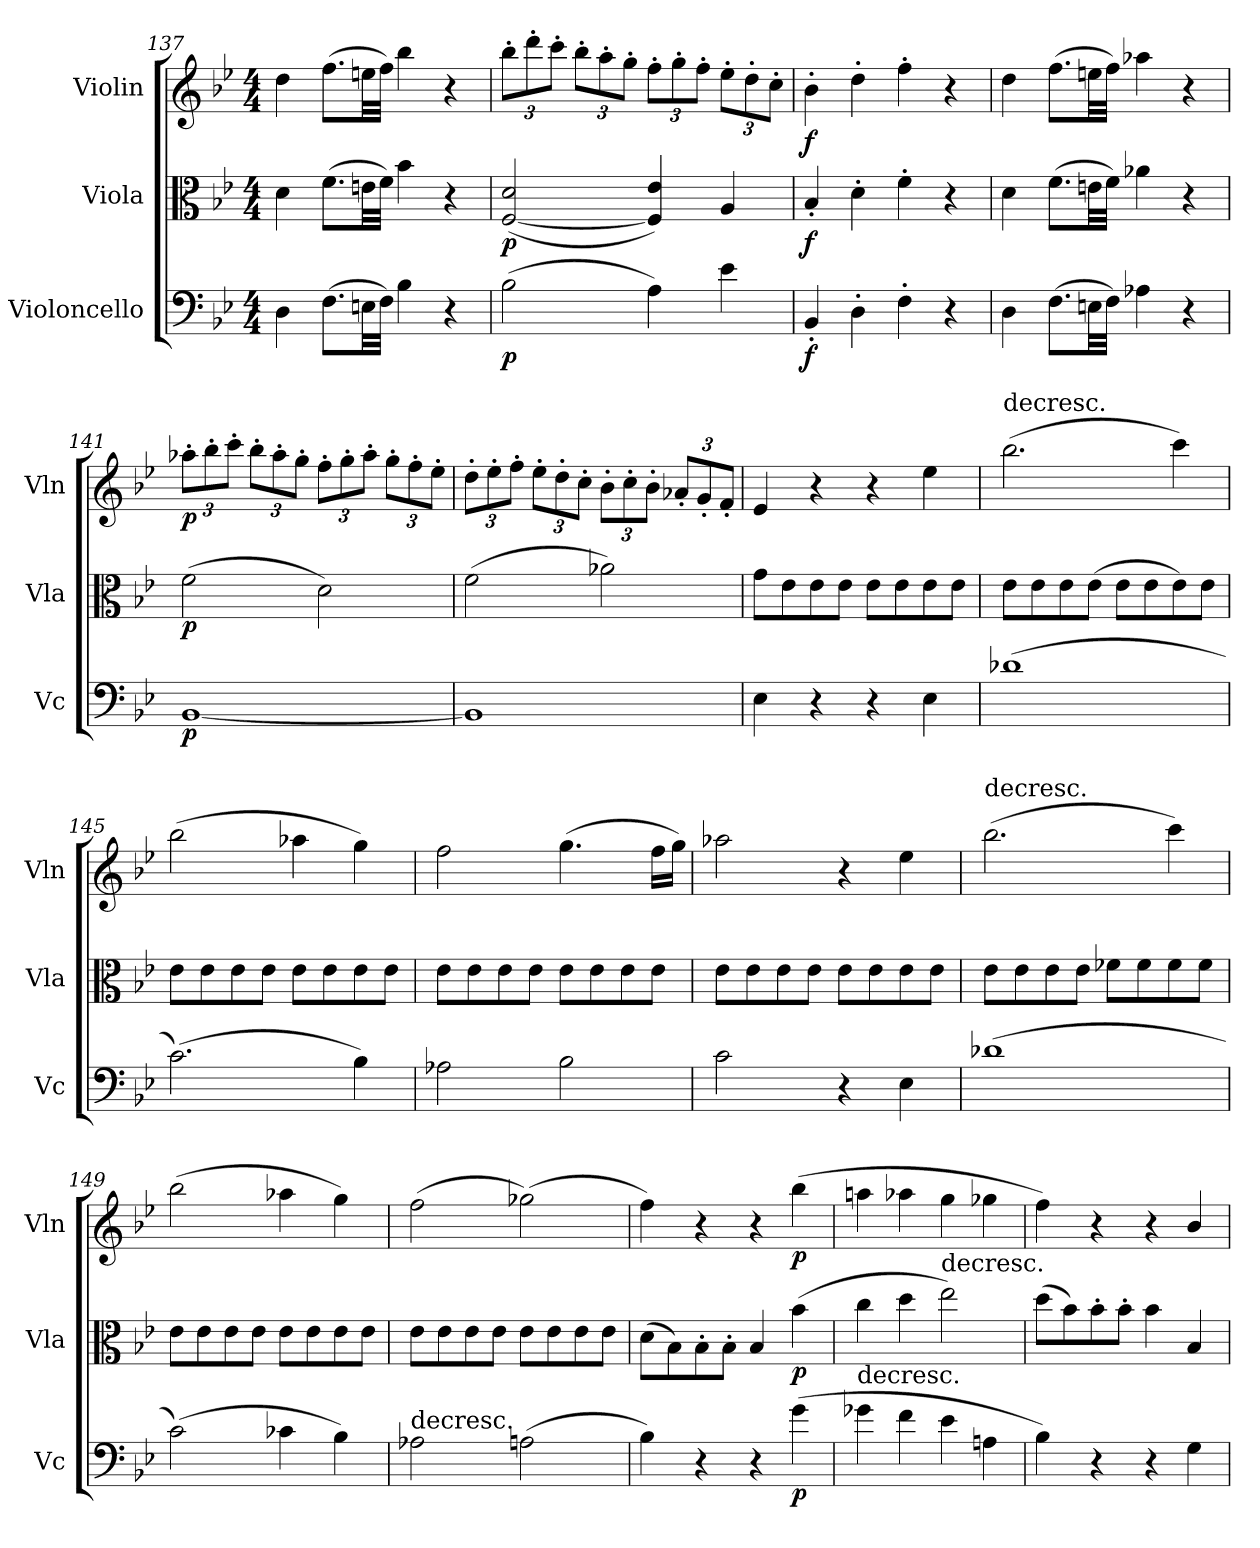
**kern	**dynam	**kern	**dynam	**kern	**dynam
*part3	*part3	*part2	*part2	*part1	*part1
*staff3	*staff3	*staff2	*staff2	*staff1	*staff1
*I"Violoncello	*	*I"Viola	*	*I"Violin	*
*I'Vc	*	*I'Vla	*	*I'Vln	*
*clefF4	*	*clefC3	*	*clefG2	*
*k[b-e-]	*	*k[b-e-]	*	*k[b-e-]	*
*M4/4	*	*M4/4	*	*M4/4	*
=137	=137	=137	=137	=137	=137
4D\	.	4d\	.	4dd\	.
(8.F\L	.	(8.f\L	.	(8.ff\L	.
32En\LL	.	32en\LL	.	32een\LL	.
32F\JJJ)	.	32f\JJJ)	.	32ff\JJJ)	.
4B-\	.	4b-\	.	4bb-\	.
4r	.	4r	.	4r	.
=138	=138	=138	=138	=138	=138
(2B-\	p	([2F/ 2d/	p	12bb-'\L	.
.	.	.	.	12ddd'\	.
.	.	.	.	12ccc'\J	.
.	.	.	.	12bb-'\L	.
.	.	.	.	12aa'\	.
.	.	.	.	12gg'\J	.
4A\)	.	4F]/ 4e-/)	.	12ff'\L	.
.	.	.	.	12gg'\	.
.	.	.	.	12ff'\J	.
4e-\	.	4A/	.	12ee-'\L	.
.	.	.	.	12dd'\	.
.	.	.	.	12cc'\J	.
=139	=139	=139	=139	=139	=139
4BB-'/	f	4B-'/	f	4b-'\	f
4D'\	.	4d'\	.	4dd'\	.
4F'\	.	4f'\	.	4ff'\	.
4r	.	4r	.	4r	.
=140	=140	=140	=140	=140	=140
4D\	.	4d\	.	4dd\	.
(8.F\L	.	(8.f\L	.	(8.ff\L	.
32En\LL	.	32en\LL	.	32een\LL	.
32F\JJJ)	.	32f\JJJ)	.	32ff\JJJ)	.
4A-X\	.	4a-X\	.	4aa-X\	.
4r	.	4r	.	4r	.
=141	=141	=141	=141	=141	=141
[1BB-	p	(2f\	p	12aa-X'\L	p
.	.	.	.	12bb-'\	.
.	.	.	.	12ccc'\J	.
.	.	.	.	12bb-'\L	.
.	.	.	.	12aa-'\	.
.	.	.	.	12gg'\J	.
.	.	2d\)	.	12ff'\L	.
.	.	.	.	12gg'\	.
.	.	.	.	12aa-'\J	.
.	.	.	.	12gg'\L	.
.	.	.	.	12ff'\	.
.	.	.	.	12ee-'\J	.
=142	=142	=142	=142	=142	=142
1BB-]	.	(2f\	.	12dd'\L	.
.	.	.	.	12ee-'\	.
.	.	.	.	12ff'\J	.
.	.	.	.	12ee-'\L	.
.	.	.	.	12dd'\	.
.	.	.	.	12cc'\J	.
.	.	2a-X\)	.	12b-'\L	.
.	.	.	.	12cc'\	.
.	.	.	.	12b-'\J	.
.	.	.	.	12a-X'/L	.
.	.	.	.	12g'/	.
.	.	.	.	12f'/J	.
=143	=143	=143	=143	=143	=143
4E-\	.	8g\L	.	4e-/	.
.	.	8e-\	.	.	.
4r	.	8e-\	.	4r	.
.	.	8e-\J	.	.	.
4r	.	8e-\L	.	4r	.
.	.	8e-\	.	.	.
4E-\	.	8e-\	.	4ee-\	.
.	.	8e-\J	.	.	.
=144	=144	=144	=144	=144	=144
!	!	!	!	!LO:TX:t=decresc.	!
(1d-X	.	8e-\L	.	(2.bb-\	.
.	.	8e-\	.	.	.
.	.	8e-\	.	.	.
.	.	(8e-\J	.	.	.
.	.	8e-\L	.	.	.
.	.	8e-\	.	.	.
.	.	8e-\)	.	4ccc\)	.
.	.	8e-\J	.	.	.
=145	=145	=145	=145	=145	=145
(2.c\)	.	8e-\L	.	(2bb-\	.
.	.	8e-\	.	.	.
.	.	8e-\	.	.	.
.	.	8e-\J	.	.	.
.	.	8e-\L	.	4aa-X\	.
.	.	8e-\	.	.	.
4B-\)	.	8e-\	.	4gg\)	.
.	.	8e-\J	.	.	.
=146	=146	=146	=146	=146	=146
2A-X\	.	8e-\L	.	2ff\	.
.	.	8e-\	.	.	.
.	.	8e-\	.	.	.
.	.	8e-\J	.	.	.
2B-\	.	8e-\L	.	(4.gg\	.
.	.	8e-\	.	.	.
.	.	8e-\	.	.	.
.	.	8e-\J	.	16ff\LL	.
.	.	.	.	16gg\JJ)	.
=147	=147	=147	=147	=147	=147
2c\	.	8e-\L	.	2aa-X\	.
.	.	8e-\	.	.	.
.	.	8e-\	.	.	.
.	.	8e-\J	.	.	.
4r	.	8e-\L	.	4r	.
.	.	8e-\	.	.	.
4E-\	.	8e-\	.	4ee-\	.
.	.	8e-\J	.	.	.
=148	=148	=148	=148	=148	=148
!	!	!	!	!LO:TX:t=decresc.	!
(1d-X	.	8e-\L	.	(2.bb-\	.
.	.	8e-\	.	.	.
.	.	8e-\	.	.	.
.	.	8e-\J	.	.	.
.	.	8f-X\L	.	.	.
.	.	8f-\	.	.	.
.	.	8f-\	.	4ccc\)	.
.	.	8f-\J	.	.	.
=149	=149	=149	=149	=149	=149
(2c\)	.	8e-\L	.	(2bb-\	.
.	.	8e-\	.	.	.
.	.	8e-\	.	.	.
.	.	8e-\J	.	.	.
4c-X\	.	8e-\L	.	4aa-X\	.
.	.	8e-\	.	.	.
4B-\)	.	8e-\	.	4gg\)	.
.	.	8e-\J	.	.	.
=150	=150	=150	=150	=150	=150
!LO:TX:t=decresc.	!	!	!	!	!
2A-X\	.	8e-\L	.	(2ff\	.
.	.	8e-\	.	.	.
.	.	8e-\	.	.	.
.	.	8e-\J	.	.	.
(2An\	.	8e-\L	.	(2gg-X\)	.
.	.	8e-\	.	.	.
.	.	8e-\	.	.	.
.	.	8e-\J	.	.	.
=151	=151	=151	=151	=151	=151
4B-\)	.	(8d\L	.	4ff\)	.
.	.	8B-\)	.	.	.
4r	.	8B-'\	.	4r	.
.	.	8B-'\J	.	.	.
4r	.	4B-/	.	4r	.
(4g\	p	(4b-\	p	(4bb-\	p
=152	=152	=152	=152	=152	=152
!LO:TX:t=decresc.	!	!	!	!	!
4g-X\	.	4cc\	.	4aan\	.
4f\	.	4dd\	.	4aa-X\	.
!	!	!LO:TX:t=decresc.	!	!	!
4e-\	.	2ee-\)	.	4gg\	.
4An\	.	.	.	4gg-X\	.
=153	=153	=153	=153	=153	=153
4B-\)	.	(8dd\L	.	4ff\)	.
.	.	8b-\)	.	.	.
4r	.	8b-'\	.	4r	.
.	.	8b-'\J	.	.	.
4r	.	4b-\	.	4r	.
4G\	.	4B-/	.	4b-/	.
=	=	=	=	=	=
*-	*-	*-	*-	*-	*-
